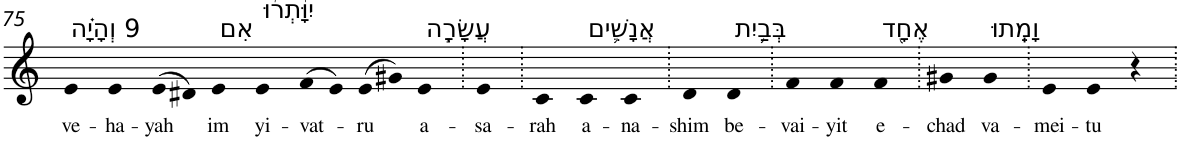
**kern	**text
*part1	*part1
*staff1	*staff1
*I"Piano	*
*I'Pno	*
!!LO:PB:g=z
*clefG2	*
*k[]	*
=75	=75
!LO:TX:a:t=9 וְהָיָ֗ה	!
!	!LO:LY:b
4e	ve-
!	!LO:LY:b
4e	-ha-
!	!LO:LY:b
(>8e	-yah
8d#X)	.
!LO:TX:a:t=אִם	!
!	!LO:LY:b
4e	im
!LO:TX:a:t=יִוָּ֨תְר֜וּ	!
!	!LO:LY:b
4e	yi-
!	!LO:LY:b
(>8f	-vat-
8e)	.
!	!LO:LY:b
(>8e	-ru
8g#X)	.
!LO:TX:a:t=עֲשָׂרָ֧ה	!
!	!LO:LY:b
4e	a-
=76.	=76.
!	!LO:LY:b
4e	-sa-
=77.	=77.
!	!LO:LY:b
4c	-rah
!LO:TX:a:t=אֲנָשִׁ֛ים	!
!	!LO:LY:b
4c	a-
!	!LO:LY:b
4c	-na-
=78.	=78.
!	!LO:LY:b
4d	-shim
!LO:TX:a:t=בְּבַ֥יִת	!
!	!LO:LY:b
4d	be-
=79.	=79.
!	!LO:LY:b
4f	-vai-
!	!LO:LY:b
4f	-yit
!LO:TX:a:t=אֶחָ֖ד	!
!	!LO:LY:b
4f	e-
=80.	=80.
!	!LO:LY:b
4g#X	-chad
!LO:TX:a:t=וָמֵֽתוּ	!
!	!LO:LY:b
4g#	va-
=81.	=81.
!	!LO:LY:b
4e	-mei-
!	!LO:LY:b
4e	-tu
4r	.
=.	=.
*-	*-
